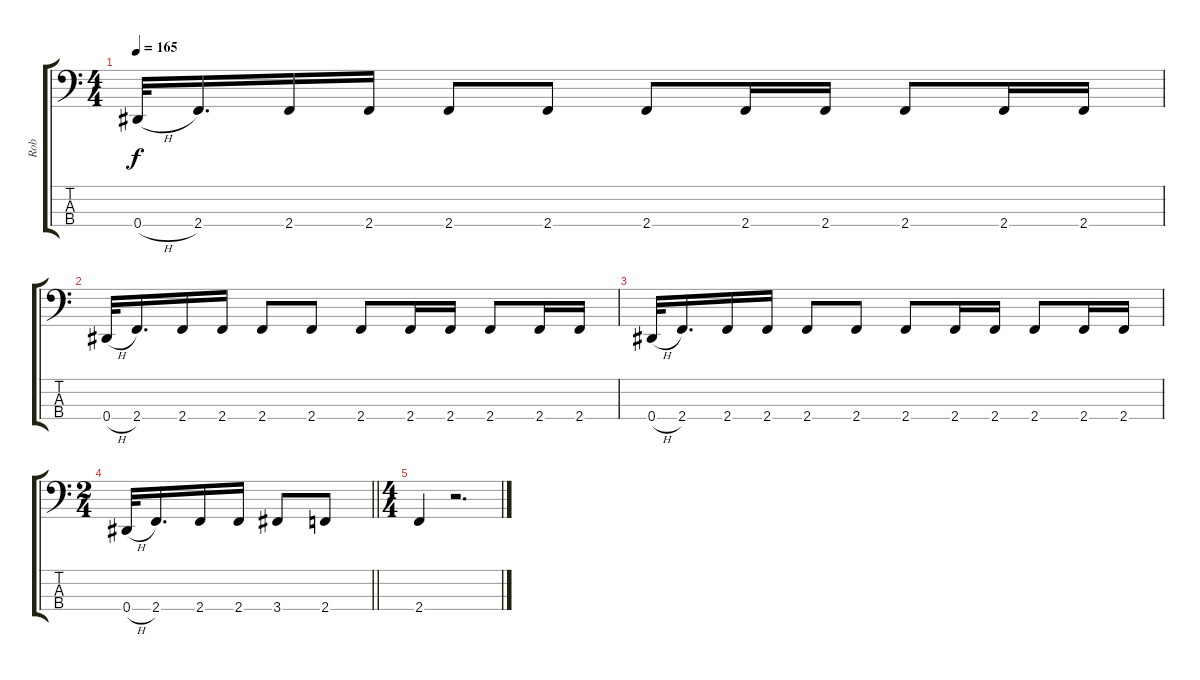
\track ("Rob" "Rob") {instrument electricbassfinger}
\staff {score tabs}
\tuning (Gb2 Db2 Ab1 Eb1) {hide}
\ts (4 4)
\tempo 165
\clef f4
\ks c
0.4{h}.32{dy f} 2.4.16{d} 2.4.16 2.4.16 2.4.8 2.4.8 2.4.8 2.4.16 2.4.16 2.4.8 2.4.16 2.4.16 |
0.4{h}.32 2.4.16{d} 2.4.16 2.4.16 2.4.8 2.4.8 2.4.8 2.4.16 2.4.16 2.4.8 2.4.16 2.4.16 |
0.4{h}.32 2.4.16{d} 2.4.16 2.4.16 2.4.8 2.4.8 2.4.8 2.4.16 2.4.16 2.4.8 2.4.16 2.4.16 |
\ts (2 4)
\barLineRight lightlight
0.4{h}.32 2.4.16{d} 2.4.16 2.4.16 3.4.8 2.4.8 |
\ts (4 4)
2.4.4 r.2{d}
